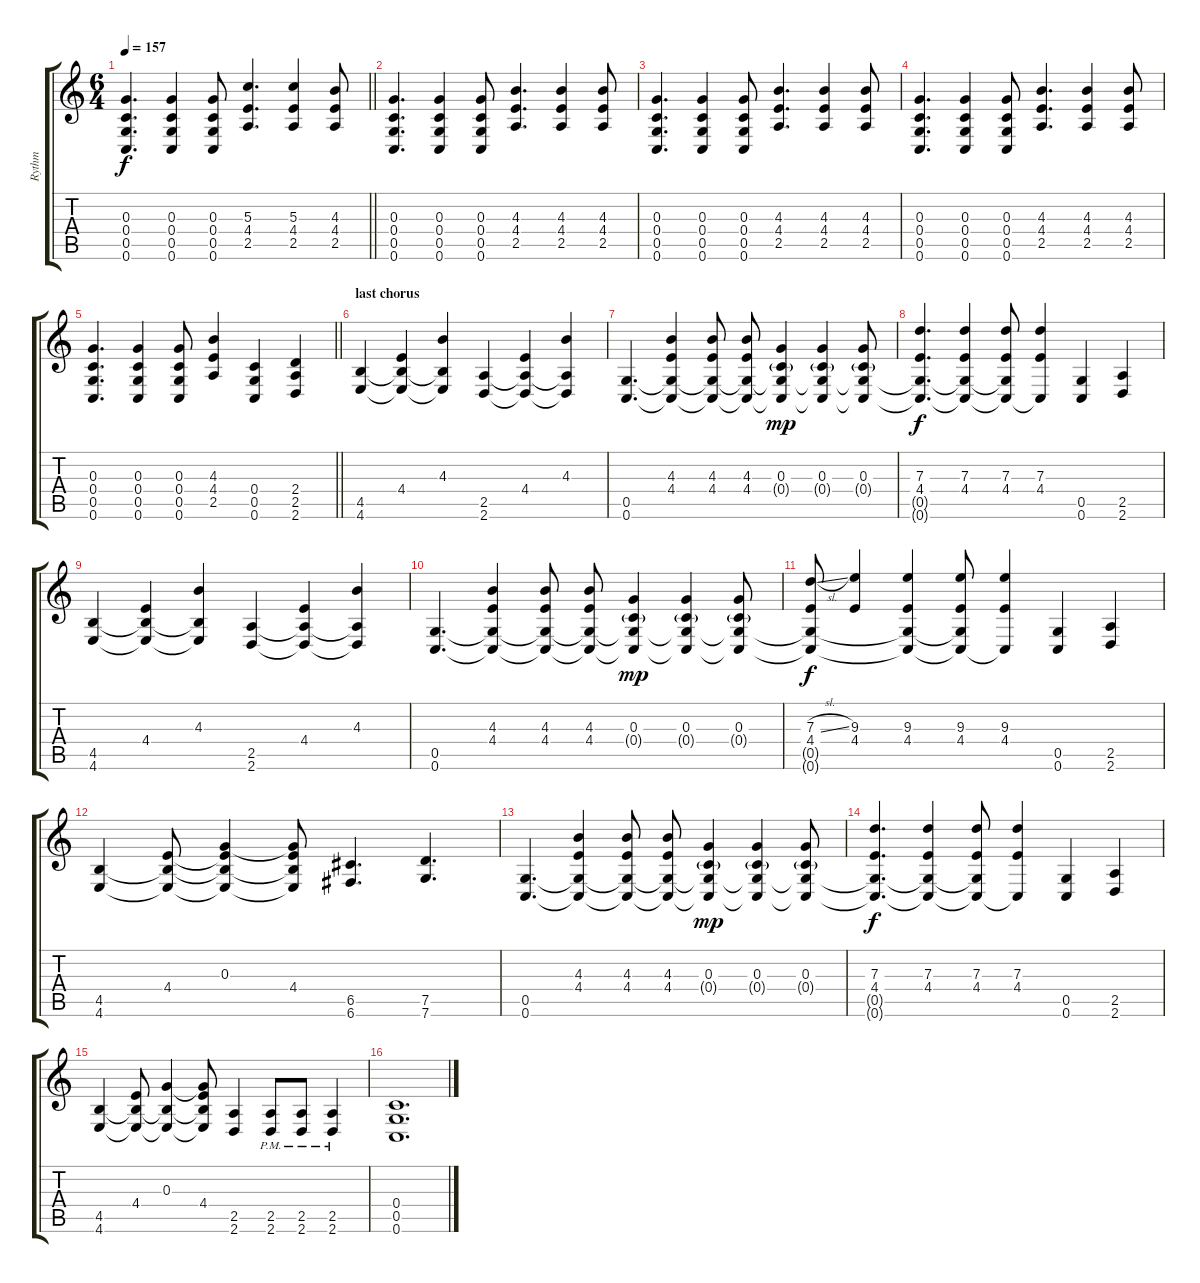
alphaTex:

\track ("Rythm" "Rythm") {instrument distortionguitar}
\staff {score tabs}
\tuning (E4 C4 G3 C3 G2 C2) {hide}
\ts (6 4)
\tempo 157
\clef g2
\barLineRight lightlight
\ks c
(0.3 0.4 0.5 0.6).4{d dy f} (0.3 0.4 0.5 0.6).4 (0.3 0.4 0.5 0.6).8 (5.3 4.4 2.5).4{d} (5.3 4.4 2.5).4 (4.3 4.4 2.5).8 |
(0.3 0.4 0.5 0.6).4{d} (0.3 0.4 0.5 0.6).4 (0.3 0.4 0.5 0.6).8 (4.3 4.4 2.5).4{d} (4.3 4.4 2.5).4 (4.3 4.4 2.5).8 |
(0.3 0.4 0.5 0.6).4{d} (0.3 0.4 0.5 0.6).4 (0.3 0.4 0.5 0.6).8 (4.3 4.4 2.5).4{d} (4.3 4.4 2.5).4 (4.3 4.4 2.5).8 |
(0.3 0.4 0.5 0.6).4{d} (0.3 0.4 0.5 0.6).4 (0.3 0.4 0.5 0.6).8 (4.3 4.4 2.5).4{d} (4.3 4.4 2.5).4 (4.3 4.4 2.5).8 |
\barLineRight lightlight
(0.3 0.4 0.5 0.6).4{d} (0.3 0.4 0.5 0.6).4 (0.3 0.4 0.5 0.6).8 (4.3 4.4 2.5).4 (0.4 0.5 0.6).4 (2.4 2.5 2.6).4 |
\section ("" "last chorus")
(4.5 4.6).4 (4.4 4.5{t} 4.6{t}).4 (4.3 4.5{t} 4.6{t}).4 (2.5 2.6).4 (4.4 2.5{t} 2.6{t}).4 (4.3 2.5{t} 2.6{t}).4 |
(0.5 0.6).4{d} (4.3 4.4 0.5{t} 0.6{t}).4 (4.3 4.4 0.5{t} 0.6{t}).8 (4.3 4.4 0.5{t} 0.6{t}).8 (0.3 0.4{g} 0.5{t} 0.6{t}).4{dy mp} (0.3 0.4{g} 0.5{t} 0.6{t}).4 (0.3 0.4{g} 0.5{t} 0.6{t}).8 |
(7.3 4.4 0.5{t} 0.6{t}).4{d dy f} (7.3 4.4 0.5{t} 0.6{t}).4 (7.3 4.4 0.5{t} 0.6{t}).8 (7.3 4.4 0.6{t}).4 (0.5 0.6).4 (2.5 2.6).4 |
(4.5 4.6).4 (4.4 4.5{t} 4.6{t}).4 (4.3 4.5{t} 4.6{t}).4 (2.5 2.6).4 (4.4 2.5{t} 2.6{t}).4 (4.3 2.5{t} 2.6{t}).4 |
(0.5 0.6).4{d} (4.3 4.4 0.5{t} 0.6{t}).4 (4.3 4.4 0.5{t} 0.6{t}).8 (4.3 4.4 0.5{t} 0.6{t}).8 (0.3 0.4{g} 0.5{t} 0.6{t}).4{dy mp} (0.3 0.4{g} 0.5{t} 0.6{t}).4 (0.3 0.4{g} 0.5{t} 0.6{t}).8 |
(7.3{sl} 4.4 0.5{t} 0.6{t}).8{dy f} (9.3 4.4).4 (9.3 4.4 0.5{t} 0.6{t}).4 (9.3 4.4 0.5{t} 0.6{t}).8 (9.3 4.4 0.6{t}).4 (0.5 0.6).4 (2.5 2.6).4 |
(4.5 4.6).4 (4.4 4.5{t} 4.6{t}).8 (0.3 4.4{t} 4.5{t} 4.6{t}).4 (0.3{t} 4.4 4.5{t} 4.6{t}).8 (6.5 6.6).4{d} (7.5 7.6).4{d} |
(0.5 0.6).4{d} (4.3 4.4 0.5{t} 0.6{t}).4 (4.3 4.4 0.5{t} 0.6{t}).8 (4.3 4.4 0.5{t} 0.6{t}).8 (0.3 0.4{g} 0.5{t} 0.6{t}).4{dy mp} (0.3 0.4{g} 0.5{t} 0.6{t}).4 (0.3 0.4{g} 0.5{t} 0.6{t}).8 |
(7.3 4.4 0.5{t} 0.6{t}).4{d dy f} (7.3 4.4 0.5{t} 0.6{t}).4 (7.3 4.4 0.5{t} 0.6{t}).8 (7.3 4.4 0.6{t}).4 (0.5 0.6).4 (2.5 2.6).4 |
(4.5 4.6).4 (4.4 4.5{t} 4.6{t}).8 (0.3 4.5{t} 4.6{t}).4 (0.3{t} 4.4 4.5{t} 4.6{t}).8 (2.5 2.6).4 (2.5{pm} 2.6{pm}).8 (2.5{pm} 2.6{pm}).8 (2.5{pm} 2.6{pm}).4 |
(0.4 0.5 0.6).1{d}
